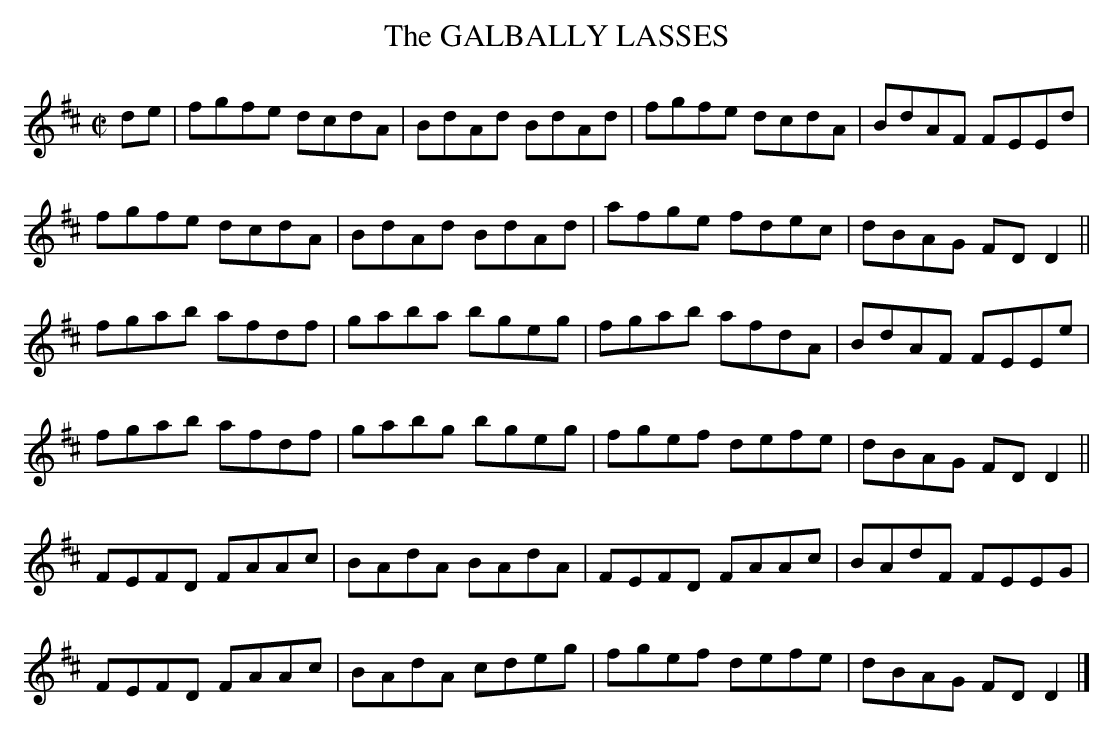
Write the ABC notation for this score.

X:1
T:GALBALLY LASSES, The
M:C|
L:1/8
K:D
de|fgfe dcdA|BdAd BdAd|fgfe dcdA|BdAF FEEd|
fgfe dcdA|BdAd BdAd|afge fdec|dBAG FDD2||
fgab afdf|gaba bgeg|fgab afdA|BdAF FEEe|
fgab afdf|gabg bgeg|fgef defe|dBAG FDD2||
FEFD FAAc|BAdA BAdA|FEFD FAAc|BAdF FEEG|
FEFD FAAc|BAdA cdeg|fgef defe|dBAG FDD2|]
